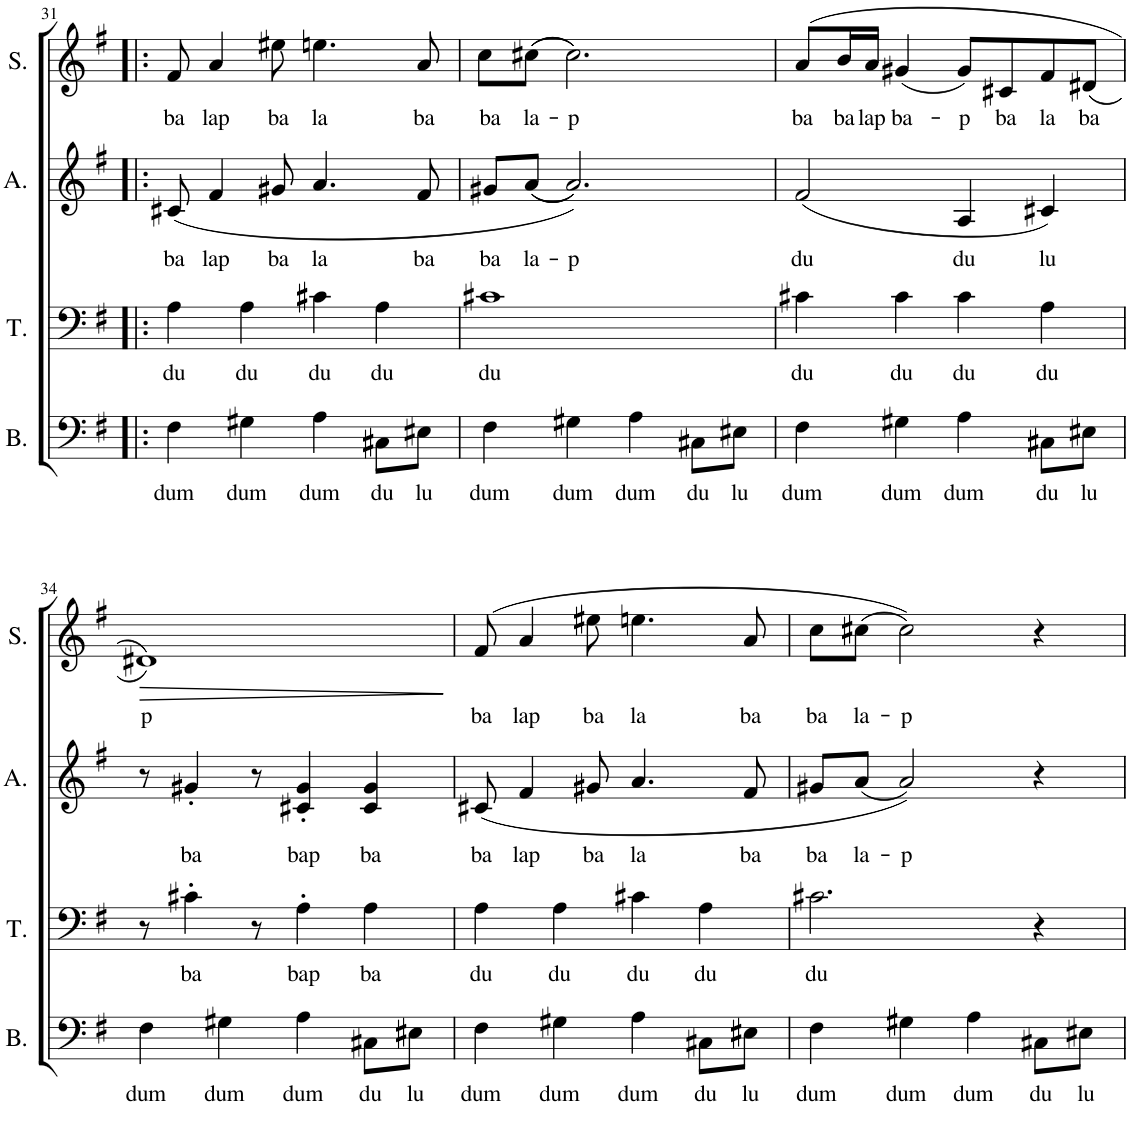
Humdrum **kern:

**kern	**text	**kern	**text	**kern	**text	**kern	**text	**dynam
*part4	*part4	*part3	*part3	*part2	*part2	*part1	*part1	*part1
*staff4	*staff4	*staff3	*staff3	*staff2	*staff2	*staff1	*staff1	*staff1
*I"Bass	*	*I"Tenor	*	*I"Alto	*	*I"Soprano	*	*
*I'B.	*	*I'T.	*	*I'A.	*	*I'S.	*	*
!!LO:PB:g=z
*clefF4	*	*clefF4	*	*clefG2	*	*clefG2	*	*
*k[f#]	*	*k[f#]	*	*k[f#]	*	*k[f#]	*	*
*M4/4	*	*M4/4	*	*M4/4	*	*M4/4	*	*
=31!|:	=31!|:	=31!|:	=31!|:	=31!|:	=31!|:	=31!|:	=31!|:	=31!|:
!	!LO:LY:b	!	!LO:LY:b	!	!LO:LY:b	!	!LO:LY:b	!
4F#\	dum	4A\	du	(8c#X/	ba	8f#/	ba	.
!	!	!	!	!	!LO:LY:b	!	!LO:LY:b	!
.	.	.	.	4f#/	lap	4a/	lap	.
!	!LO:LY:b	!	!LO:LY:b	!	!	!	!	!
4G#X\	dum	4A\	du	.	.	.	.	.
!	!	!	!	!	!LO:LY:b	!	!LO:LY:b	!
.	.	.	.	8g#X/	ba	8ee#X\	ba	.
!	!LO:LY:b	!	!LO:LY:b	!	!LO:LY:b	!	!LO:LY:b	!
4A\	dum	4c#X\	du	4.a/	la	4.een\	la	.
!	!LO:LY:b	!	!LO:LY:b	!	!	!	!	!
8C#X\L	du	4A\	du	.	.	.	.	.
!	!LO:LY:b	!	!	!	!LO:LY:b	!	!LO:LY:b	!
8E#X\J	lu	.	.	8f#/	ba	8a/	ba	.
=32	=32	=32	=32	=32	=32	=32	=32	=32
!	!LO:LY:b	!	!LO:LY:b	!	!LO:LY:b	!	!LO:LY:b	!
4F#\	dum	1c#X	du	8g#X/L	ba	8cc\L	ba	.
!	!	!	!	!	!LO:LY:b	!	!LO:LY:b	!
.	.	.	.	((8a/J	la-	((8cc#X\J	la-	.
!	!LO:LY:b	!	!	!	!LO:LY:b	!	!LO:LY:b	!
4G#X\	dum	.	.	2.a/)))	-p	2.cc#\))	-p	.
!	!LO:LY:b	!	!	!	!	!	!	!
4A\	dum	.	.	.	.	.	.	.
!	!LO:LY:b	!	!	!	!	!	!	!
8C#X\L	du	.	.	.	.	.	.	.
!	!LO:LY:b	!	!	!	!	!	!	!
8E#X\J	lu	.	.	.	.	.	.	.
=33	=33	=33	=33	=33	=33	=33	=33	=33
!	!LO:LY:b	!	!LO:LY:b	!	!LO:LY:b	!	!LO:LY:b	!
4F#\	dum	4c#X\	du	(2f#/	du	(>8a/L	ba	.
!	!	!	!	!	!	!	!LO:LY:b	!
.	.	.	.	.	.	16b/L	ba	.
!	!	!	!	!	!	!	!LO:LY:b	!
.	.	.	.	.	.	16a/JJ	lap	.
!	!LO:LY:b	!	!LO:LY:b	!	!	!	!LO:LY:b	!
4G#X\	dum	4c#\	du	.	.	(4g#X/	ba-	.
!	!LO:LY:b	!	!LO:LY:b	!	!LO:LY:b	!	!LO:LY:b	!
4A\	dum	4c#\	du	4A/	du	8g#/L)	-p	.
!	!	!	!	!	!	!	!LO:LY:b	!
.	.	.	.	.	.	8c#X/	ba	.
!	!LO:LY:b	!	!LO:LY:b	!	!LO:LY:b	!	!LO:LY:b	!
8C#X\L	du	4A\	du	4c#X/)	lu	8f#/	la	.
!	!LO:LY:b	!	!	!	!	!	!LO:LY:b	!
8E#X\J	lu	.	.	.	.	(8d#X/J	ba	.
!!LO:LB:g=z
=34	=34	=34	=34	=34	=34	=34	=34	=34
!	!LO:LY:b	!	!	!	!	!	!LO:LY:b	!LO:HP:b
4F#\	dum	8r	.	8r	.	1d#X))	p	>
!	!	!	!LO:LY:b	!	!LO:LY:b	!	!	!
.	.	4c#X'\	ba	4g#X'/	ba	.	.	.
!	!LO:LY:b	!	!	!	!	!	!	!
4G#X\	dum	.	.	.	.	.	.	.
.	.	8r	.	8r	.	.	.	.
!	!LO:LY:b	!	!LO:LY:b	!	!LO:LY:b	!	!	!
4A\	dum	4A'\	bap	4c#X/' 4g#/'	bap	.	.	.
!	!LO:LY:b	!	!LO:LY:b	!	!LO:LY:b	!	!	!
8C#X\L	du	4A\	ba	4c#/ 4g#/	ba	.	.	.
!	!LO:LY:b	!	!	!	!	!	!	!
8E#X\J	lu	.	.	.	.	.	.	.
.	.	.	.	.	.	.	.	]
=35	=35	=35	=35	=35	=35	=35	=35	=35
!	!LO:LY:b	!	!LO:LY:b	!	!LO:LY:b	!	!LO:LY:b	!
4F#\	dum	4A\	du	(8c#X/	ba	(8f#/	ba	.
!	!	!	!	!	!LO:LY:b	!	!LO:LY:b	!
.	.	.	.	4f#/	lap	4a/	lap	.
!	!LO:LY:b	!	!LO:LY:b	!	!	!	!	!
4G#X\	dum	4A\	du	.	.	.	.	.
!	!	!	!	!	!LO:LY:b	!	!LO:LY:b	!
.	.	.	.	8g#X/	ba	8ee#X\	ba	.
!	!LO:LY:b	!	!LO:LY:b	!	!LO:LY:b	!	!LO:LY:b	!
4A\	dum	4c#X\	du	4.a/	la	4.een\	la	.
!	!LO:LY:b	!	!LO:LY:b	!	!	!	!	!
8C#X\L	du	4A\	du	.	.	.	.	.
!	!LO:LY:b	!	!	!	!LO:LY:b	!	!LO:LY:b	!
8E#X\J	lu	.	.	8f#/	ba	8a/	ba	.
=36	=36	=36	=36	=36	=36	=36	=36	=36
!	!LO:LY:b	!	!LO:LY:b	!	!LO:LY:b	!	!LO:LY:b	!
4F#\	dum	2.c#X\	du	8g#X/L	ba	8cc\L	ba	.
!	!	!	!	!	!LO:LY:b	!	!LO:LY:b	!
.	.	.	.	(8a/J	la-	(8cc#X\J	la-	.
!	!LO:LY:b	!	!	!	!LO:LY:b	!	!LO:LY:b	!
4G#X\	dum	.	.	2a/))	-p	2cc#\))	-p	.
!	!LO:LY:b	!	!	!	!	!	!	!
4A\	dum	.	.	.	.	.	.	.
!	!LO:LY:b	!	!	!	!	!	!	!
8C#X\L	du	4r	.	4r	.	4r	.	.
!	!LO:LY:b	!	!	!	!	!	!	!
8E#X\J	lu	.	.	.	.	.	.	.
=	=	=	=	=	=	=	=	=
*-	*-	*-	*-	*-	*-	*-	*-	*-
